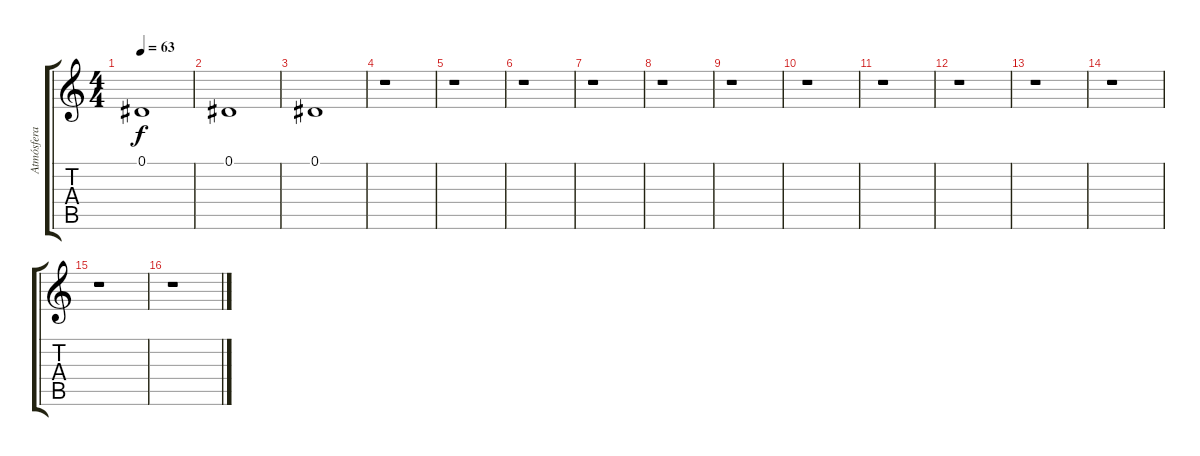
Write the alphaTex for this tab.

\track ("Atmósfera" "Atmósfera") {instrument seashore}
\staff {score tabs}
\tuning (Eb4 Bb3 Gb3 Db3 Ab2 Eb2) {hide}
\ts (4 4)
\tempo 63
\clef g2
\ks c
0.1.1{dy f instrument seashore} |
0.1.1 |
0.1.1 |
r.1 |
r.1 |
r.1 |
r.1 |
r.1 |
r.1 |
r.1 |
r.1 |
r.1 |
r.1 |
r.1 |
r.1 |
r.1
